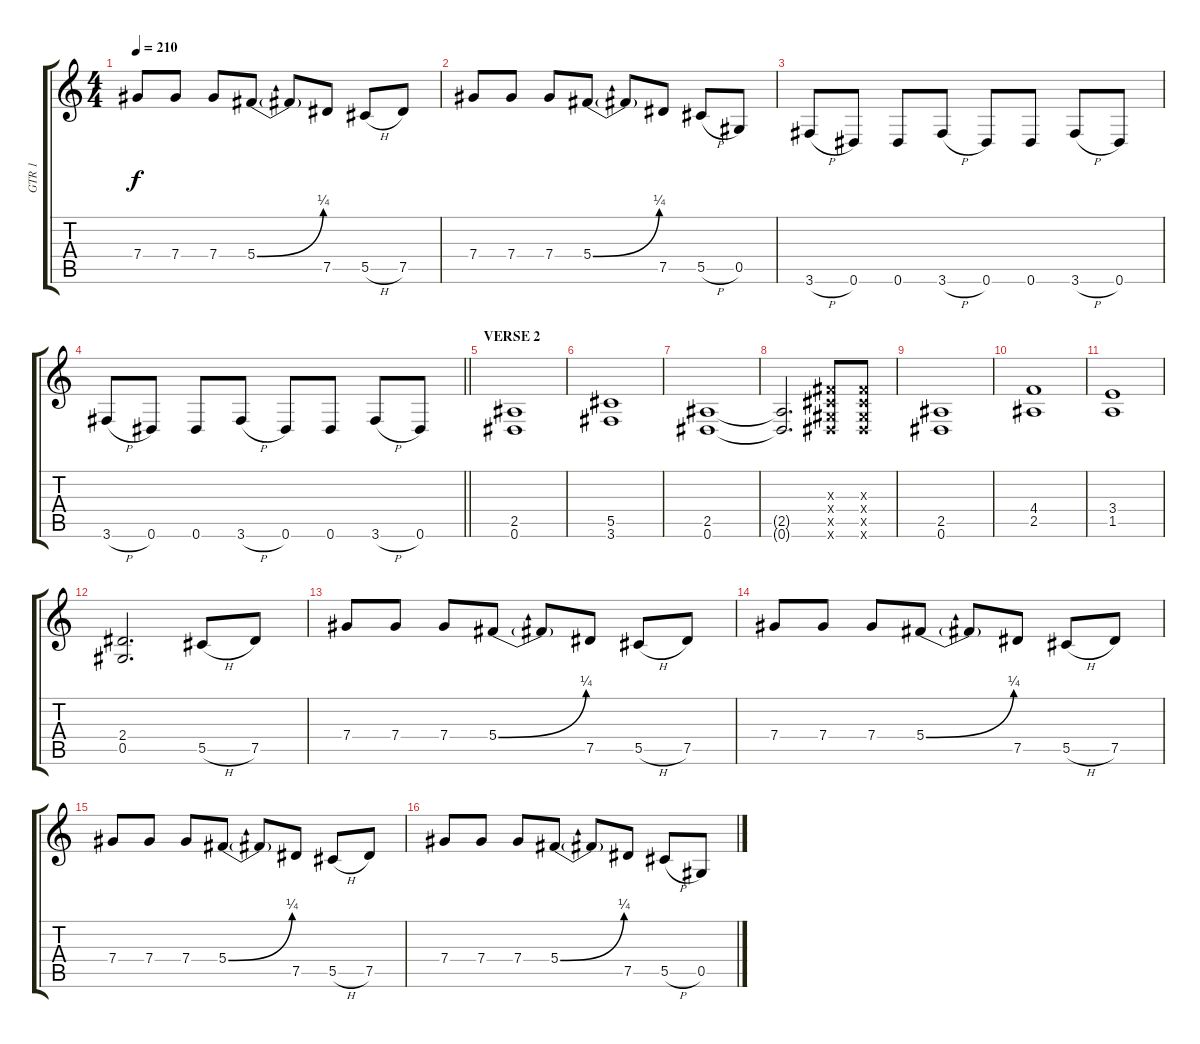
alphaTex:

\track ("GTR 1" "GTR 1") {instrument distortionguitar}
\staff {score tabs}
\tuning (Eb4 Bb3 Gb3 Db3 Ab2 Eb2) {hide}
\ts (4 4)
\tempo 210
\clef g2
\ks c
7.4.8{dy f} 7.4.8 7.4.8 5.4{be (bend 0 0 60 1)}.8 5.4{t}.8 7.5.8 5.5{h}.8 7.5.8 |
7.4.8 7.4.8 7.4.8 5.4{be (bend 0 0 60 1)}.8 5.4{t}.8 7.5.8 5.5{h}.8 0.5.8 |
3.6{h}.8 0.6.8 0.6.8 3.6{h}.8 0.6.8 0.6.8 3.6{h}.8 0.6.8 |
\barLineRight lightlight
3.6{h}.8 0.6.8 0.6.8 3.6{h}.8 0.6.8 0.6.8 3.6{h}.8 0.6.8 |
\section ("" "VERSE 2")
(2.5 0.6).1 |
(5.5 3.6).1 |
(2.5 0.6).1 |
(2.5{t} 0.6{t}).2{d} (0.3{x} 0.4{x} 0.5{x} 0.6{x}).8 (0.3{x} 0.4{x} 0.5{x} 0.6{x}).8 |
(2.5 0.6).1 |
(4.4 2.5).1 |
(3.4 1.5).1 |
(2.4 0.5).2{d} 5.5{h}.8 7.5.8 |
7.4.8 7.4.8 7.4.8 5.4{be (bend 0 0 60 1)}.8 5.4{t}.8 7.5.8 5.5{h}.8 7.5.8 |
7.4.8 7.4.8 7.4.8 5.4{be (bend 0 0 60 1)}.8 5.4{t}.8 7.5.8 5.5{h}.8 7.5.8 |
7.4.8 7.4.8 7.4.8 5.4{be (bend 0 0 60 1)}.8 5.4{t}.8 7.5.8 5.5{h}.8 7.5.8 |
7.4.8 7.4.8 7.4.8 5.4{be (bend 0 0 60 1)}.8 5.4{t}.8 7.5.8 5.5{h}.8 0.5.8
